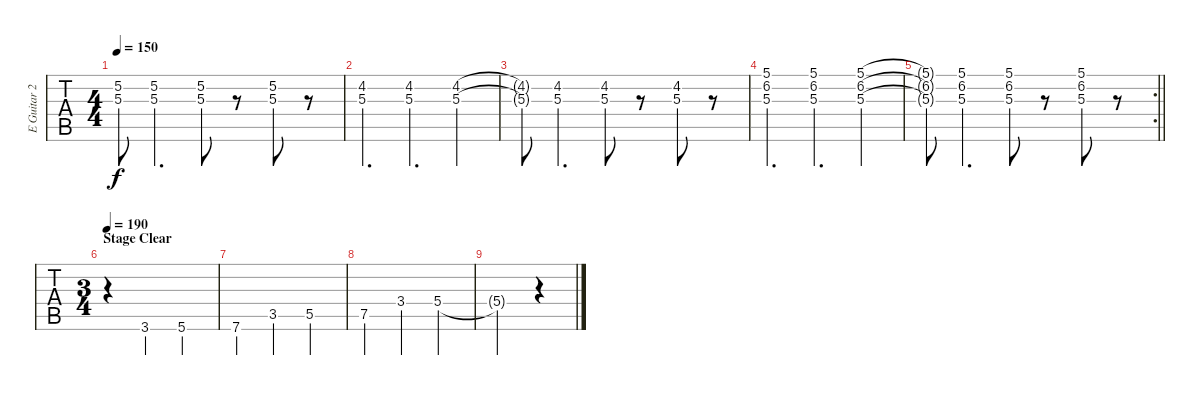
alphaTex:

\track ("E Guitar 2" "E Guitar 2") {instrument overdrivenguitar}
\staff {tabs}
\tuning (E4 B3 G3 D3 A2 E2) {hide}
\ts (4 4)
\tempo 150
\clef g2
\ks c
(5.2{t} 5.3{t}).8{dy f} (5.2 5.3).4{d} (5.2 5.3).8 r.8 (5.2 5.3).8 r.8 |
(4.2 5.3).4{d} (4.2 5.3).4{d} (4.2 5.3).4 |
(4.2{t} 5.3{t}).8 (4.2 5.3).4{d} (4.2 5.3).8 r.8 (4.2 5.3).8 r.8 |
(5.1 6.2 5.3).4{d} (5.1 6.2 5.3).4{d} (5.1 6.2 5.3).4 |
\rc 2
\barLineRight lightlight
(5.1{t} 6.2{t} 5.3{t}).8 (5.1 6.2 5.3).4{d} (5.1 6.2 5.3).8 r.8 (5.1 6.2 5.3).8 r.8 |
\ts (3 4)
\section ("" "Stage Clear")
\tempo 190
r.4 3.6.4 5.6.4 |
7.6.4 3.5.4 5.5.4 |
7.5.4 3.4.4 5.4.4 |
5.4{t}.2 r.4
